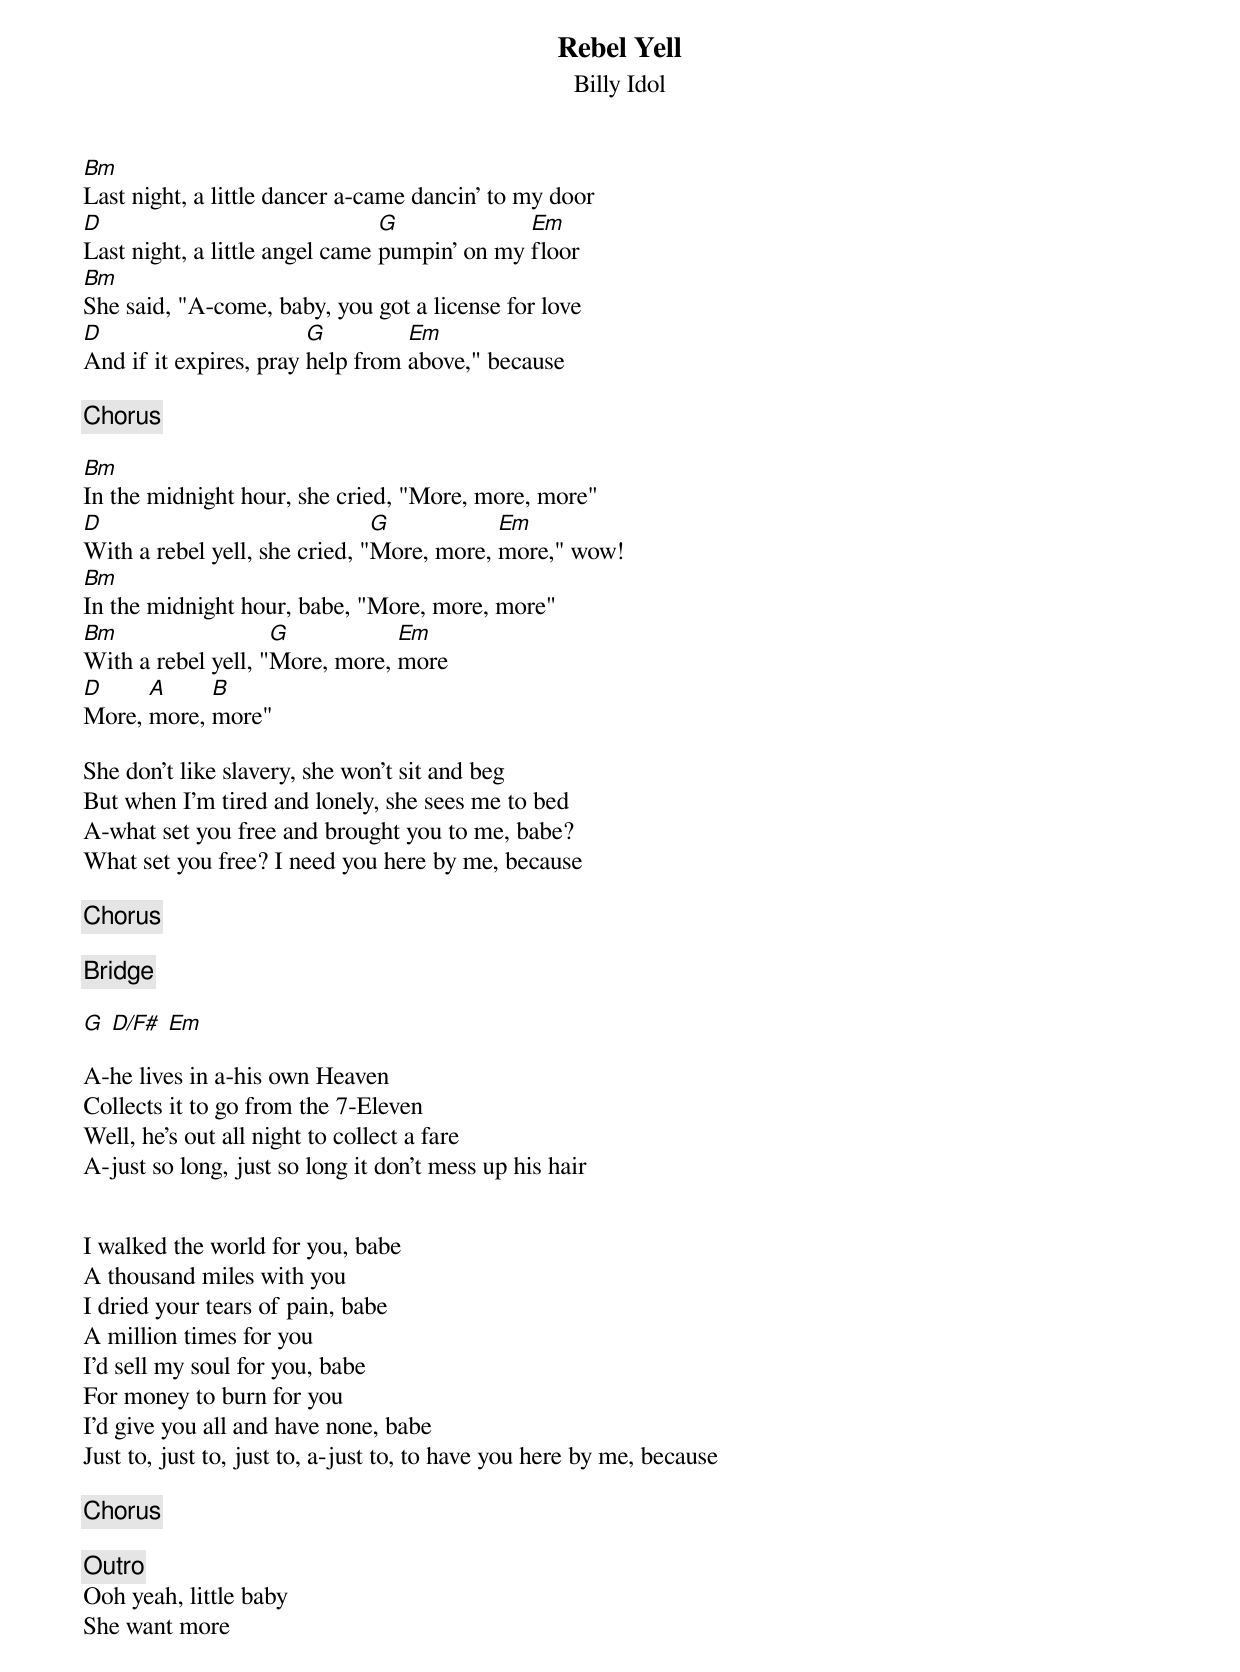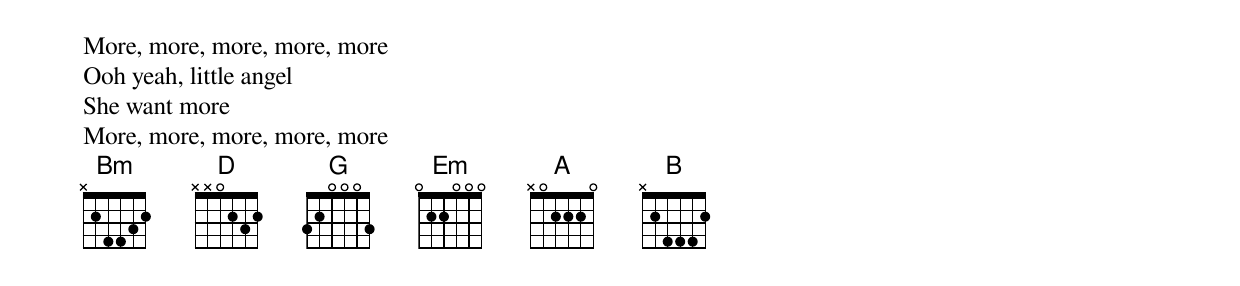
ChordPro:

{title:Rebel Yell}
{subtitle:Billy Idol}
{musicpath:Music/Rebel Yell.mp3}
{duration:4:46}
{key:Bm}

[Bm]Last night, a little dancer a-came dancin' to my door
[D]Last night, a little angel came [G]pumpin' on my [Em]floor
[Bm]She said, "A-come, baby, you got a license for love
[D]And if it expires, pray [G]help from [Em]above," because

{c:Chorus}

[Bm]In the midnight hour, she cried, "More, more, more"
[D]With a rebel yell, she cried, "[G]More, more, [Em]more," wow!
[Bm]In the midnight hour, babe, "More, more, more"
[Bm]With a rebel yell, "[G]More, more, [Em]more
[D]More, [A]more, [B]more"

She don't like slavery, she won't sit and beg
But when I'm tired and lonely, she sees me to bed
A-what set you free and brought you to me, babe?
What set you free? I need you here by me, because

{c:Chorus}

{c:Bridge}

[G] [D/F#] [Em]

A-he lives in a-his own Heaven
Collects it to go from the 7-Eleven
Well, he's out all night to collect a fare
A-just so long, just so long it don't mess up his hair


I walked the world for you, babe
A thousand miles with you
I dried your tears of pain, babe
A million times for you
I'd sell my soul for you, babe
For money to burn for you
I'd give you all and have none, babe
Just to, just to, just to, a-just to, to have you here by me, because

{c:Chorus}

{c:Outro}
Ooh yeah, little baby
She want more
More, more, more, more, more
Ooh yeah, little angel
She want more
More, more, more, more, more
